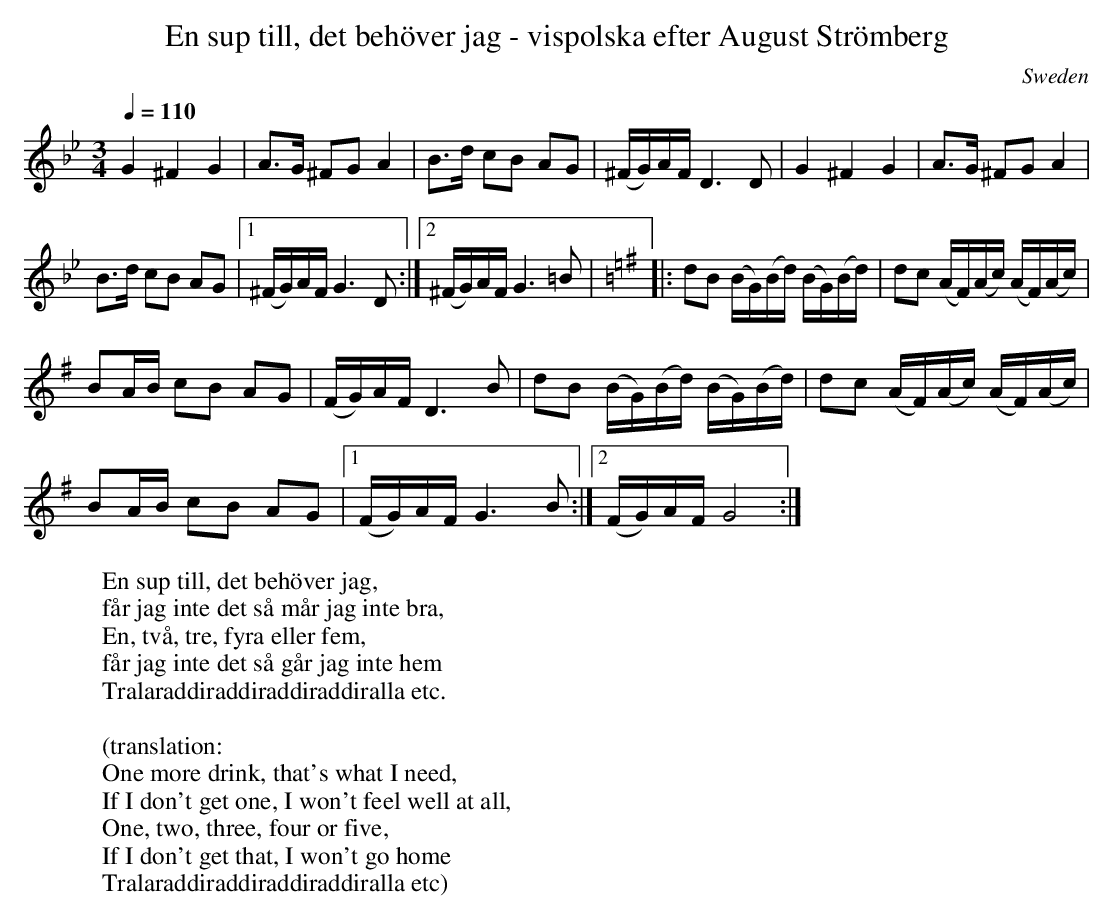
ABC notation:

X:1
T:En sup till, det behöver jag - vispolska efter August Strömberg
L:1/8
M:3/4
O:Sweden
Q:1/4=110
K:G min
G2 ^F2 G2|A>G ^FG A2|B>d cB AG|(^F/G/)A/F/ D3D|\
G2 ^F2 G2|A>G ^FG A2|
B>d cB AG|1 (^F/G/)A/F/ G3D:|2 (^F/G/)A/F/ G3 =B|\
K:G
L:1/16
|:d2B2 (BG)(Bd) (BG)(Bd)|d2c2 (AF)(Ac) (AF)(Ac)|
B2AB c2B2 A2G2|(FG)AF D6 B2|\
d2B2 (BG)(Bd) (BG)(Bd)|d2c2 (AF)(Ac) (AF)(Ac)|
B2AB c2B2 A2G2\
|1 (FG)AF G6 B2:|2 (FG)AF G8:|
W: En sup till, det behöver jag,
W: får jag inte det så mår jag inte bra,
W: En, två, tre, fyra eller fem,
W: får jag inte det så går jag inte hem
W: Tralaraddiraddiraddiraddiralla etc.
W:
W: (translation:
W: One more drink, that's what I need,
W: If I don't get one, I won't feel well at all,
W: One, two, three, four or five,
W: If I don't get that, I won't go home
W: Tralaraddiraddiraddiraddiralla etc)
